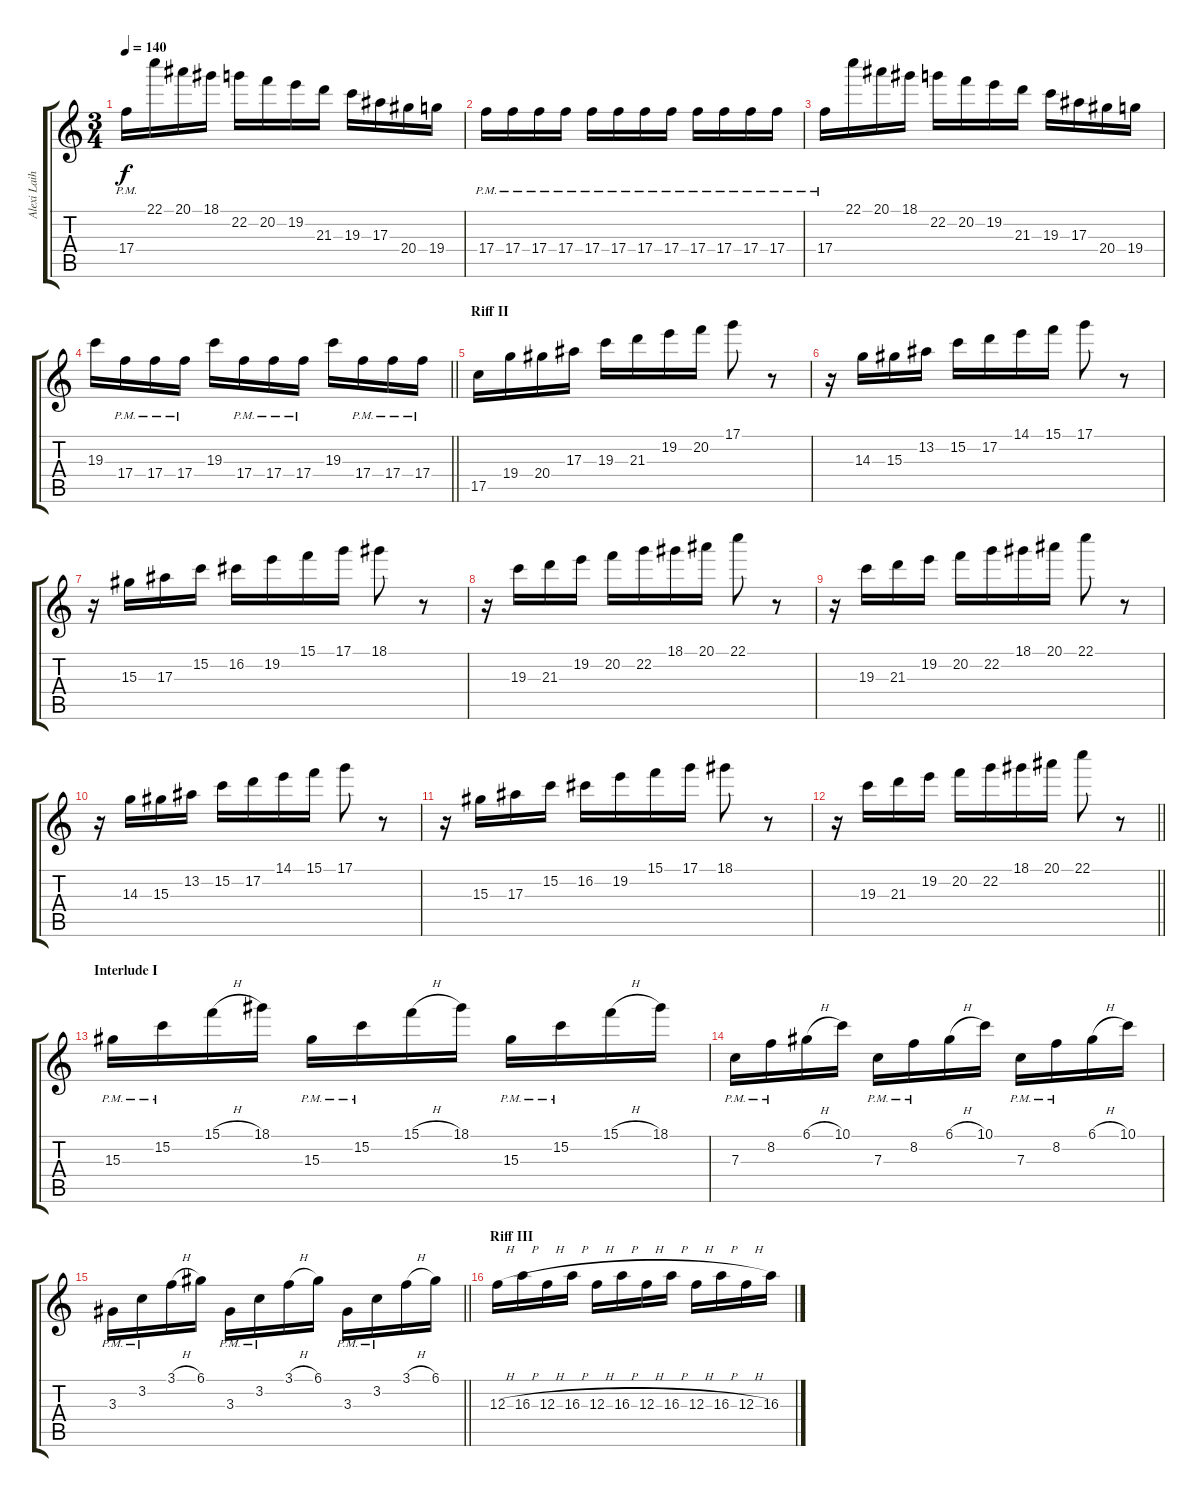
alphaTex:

\track ("Alexi Laiho (Guitar I)" "Alexi Laih") {instrument distortionguitar}
\staff {score tabs}
\tuning (D4 A3 F3 C3 G2 D2) {hide}
\ts (3 4)
\tempo 140
\clef g2
\ks c
17.4{pm}.16{dy f} 22.1.16 20.1.16 18.1.16 22.2.16 20.2.16 19.2.16 21.3.16 19.3.16 17.3.16 20.4.16 19.4.16 |
17.4{pm}.16 17.4{pm}.16 17.4{pm}.16 17.4{pm}.16 17.4{pm}.16 17.4{pm}.16 17.4{pm}.16 17.4{pm}.16 17.4{pm}.16 17.4{pm}.16 17.4{pm}.16 17.4{pm}.16 |
17.4{pm}.16 22.1.16 20.1.16 18.1.16 22.2.16 20.2.16 19.2.16 21.3.16 19.3.16 17.3.16 20.4.16 19.4.16 |
\barLineRight lightlight
19.3.16 17.4{pm}.16 17.4{pm}.16 17.4{pm}.16 19.3.16 17.4{pm}.16 17.4{pm}.16 17.4{pm}.16 19.3.16 17.4{pm}.16 17.4{pm}.16 17.4{pm}.16 |
\section ("" "Riff II")
17.5.16 19.4.16 20.4.16 17.3.16 19.3.16 21.3.16 19.2.16 20.2.16 17.1.8 r.8 |
r.16 14.3.16 15.3.16 13.2.16 15.2.16 17.2.16 14.1.16 15.1.16 17.1.8 r.8 |
r.16 15.3.16 17.3.16 15.2.16 16.2.16 19.2.16 15.1.16 17.1.16 18.1.8 r.8 |
r.16 19.3.16 21.3.16 19.2.16 20.2.16 22.2.16 18.1.16 20.1.16 22.1.8 r.8 |
r.16 19.3.16 21.3.16 19.2.16 20.2.16 22.2.16 18.1.16 20.1.16 22.1.8 r.8 |
r.16 14.3.16 15.3.16 13.2.16 15.2.16 17.2.16 14.1.16 15.1.16 17.1.8 r.8 |
r.16 15.3.16 17.3.16 15.2.16 16.2.16 19.2.16 15.1.16 17.1.16 18.1.8 r.8 |
\barLineRight lightlight
r.16 19.3.16 21.3.16 19.2.16 20.2.16 22.2.16 18.1.16 20.1.16 22.1.8 r.8 |
\section ("" "Interlude I")
15.3{pm}.16 15.2{pm}.16 15.1{h}.16 18.1.16 15.3{pm}.16 15.2{pm}.16 15.1{h}.16 18.1.16 15.3{pm}.16 15.2{pm}.16 15.1{h}.16 18.1.16 |
7.3{pm}.16 8.2{pm}.16 6.1{h}.16 10.1.16 7.3{pm}.16 8.2{pm}.16 6.1{h}.16 10.1.16 7.3{pm}.16 8.2{pm}.16 6.1{h}.16 10.1.16 |
\barLineRight lightlight
3.3{pm}.16 3.2{pm}.16 3.1{h}.16 6.1.16 3.3{pm}.16 3.2{pm}.16 3.1{h}.16 6.1.16 3.3{pm}.16 3.2{pm}.16 3.1{h}.16 6.1.16 |
\section ("" "Riff III")
12.3{h}.16 16.3{h}.16 12.3{h}.16 16.3{h}.16 12.3{h}.16 16.3{h}.16 12.3{h}.16 16.3{h}.16 12.3{h}.16 16.3{h}.16 12.3{h}.16 16.3.16
